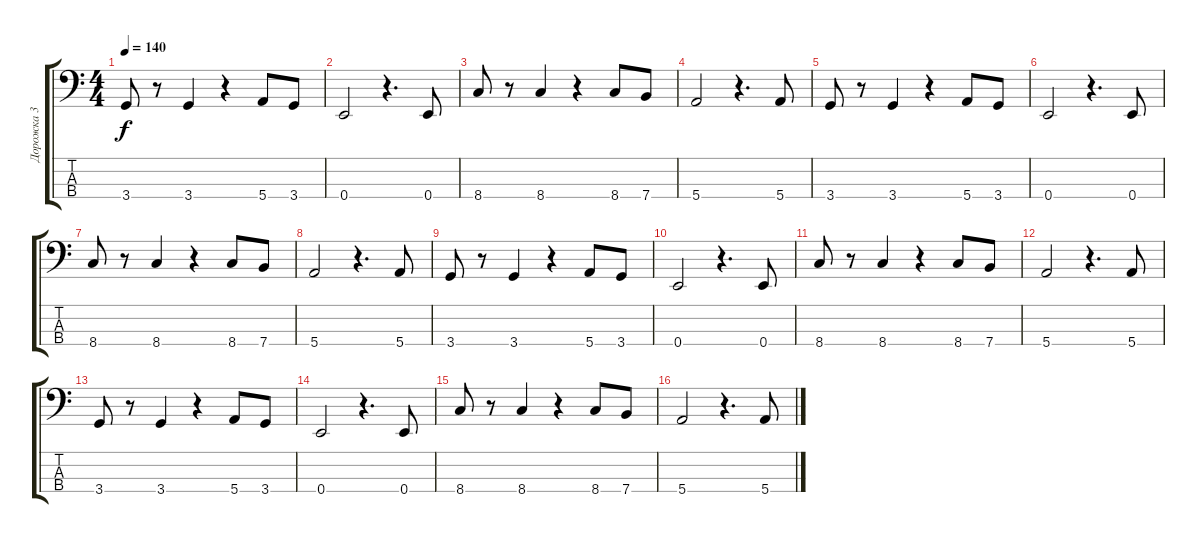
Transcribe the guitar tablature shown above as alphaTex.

\track ("Дорожка 3" "Дорожка 3") {instrument electricbassfinger}
\staff {score tabs}
\tuning (G2 D2 A1 E1) {hide}
\ts (4 4)
\tempo 140
\clef f4
\ks c
3.4.8{dy f} r.8 3.4.4 r.4 5.4.8 3.4.8 |
0.4.2 r.4{d} 0.4.8 |
8.4.8 r.8 8.4.4 r.4 8.4.8 7.4.8 |
5.4.2 r.4{d} 5.4.8 |
3.4.8 r.8 3.4.4 r.4 5.4.8 3.4.8 |
0.4.2 r.4{d} 0.4.8 |
8.4.8 r.8 8.4.4 r.4 8.4.8 7.4.8 |
5.4.2 r.4{d} 5.4.8 |
3.4.8 r.8 3.4.4 r.4 5.4.8 3.4.8 |
0.4.2 r.4{d} 0.4.8 |
8.4.8 r.8 8.4.4 r.4 8.4.8 7.4.8 |
5.4.2 r.4{d} 5.4.8 |
3.4.8 r.8 3.4.4 r.4 5.4.8 3.4.8 |
0.4.2 r.4{d} 0.4.8 |
8.4.8 r.8 8.4.4 r.4 8.4.8 7.4.8 |
5.4.2 r.4{d} 5.4.8
